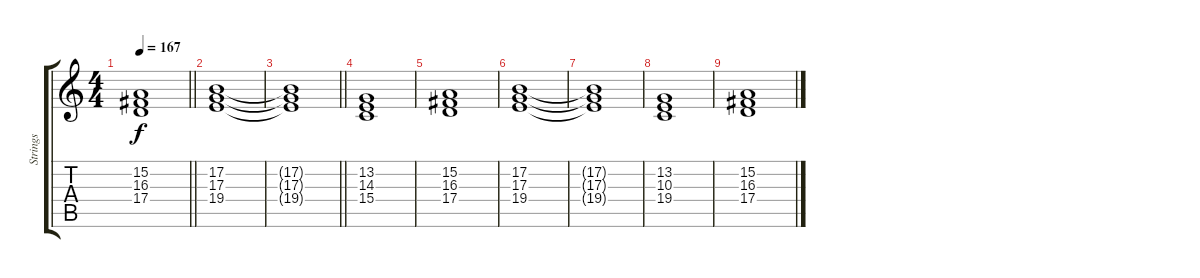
\track ("Strings" "Strings") {instrument stringensemble1}
\staff {score tabs}
\tuning (B3 Gb3 D3 A2 E2 B1) {hide}
\ts (4 4)
\tempo 167
\clef g2
\barLineRight lightlight
\ks c
(15.2 16.3 17.4).1{dy f} |
(17.2 17.3 19.4).1 |
\barLineRight lightlight
(17.2{t} 17.3{t} 19.4{t}).1 |
(13.2 14.3 15.4).1 |
(15.2 16.3 17.4).1 |
(17.2 17.3 19.4).1 |
(17.2{t} 17.3{t} 19.4{t}).1 |
(13.2 10.3 19.4).1 |
(15.2 16.3 17.4).1
